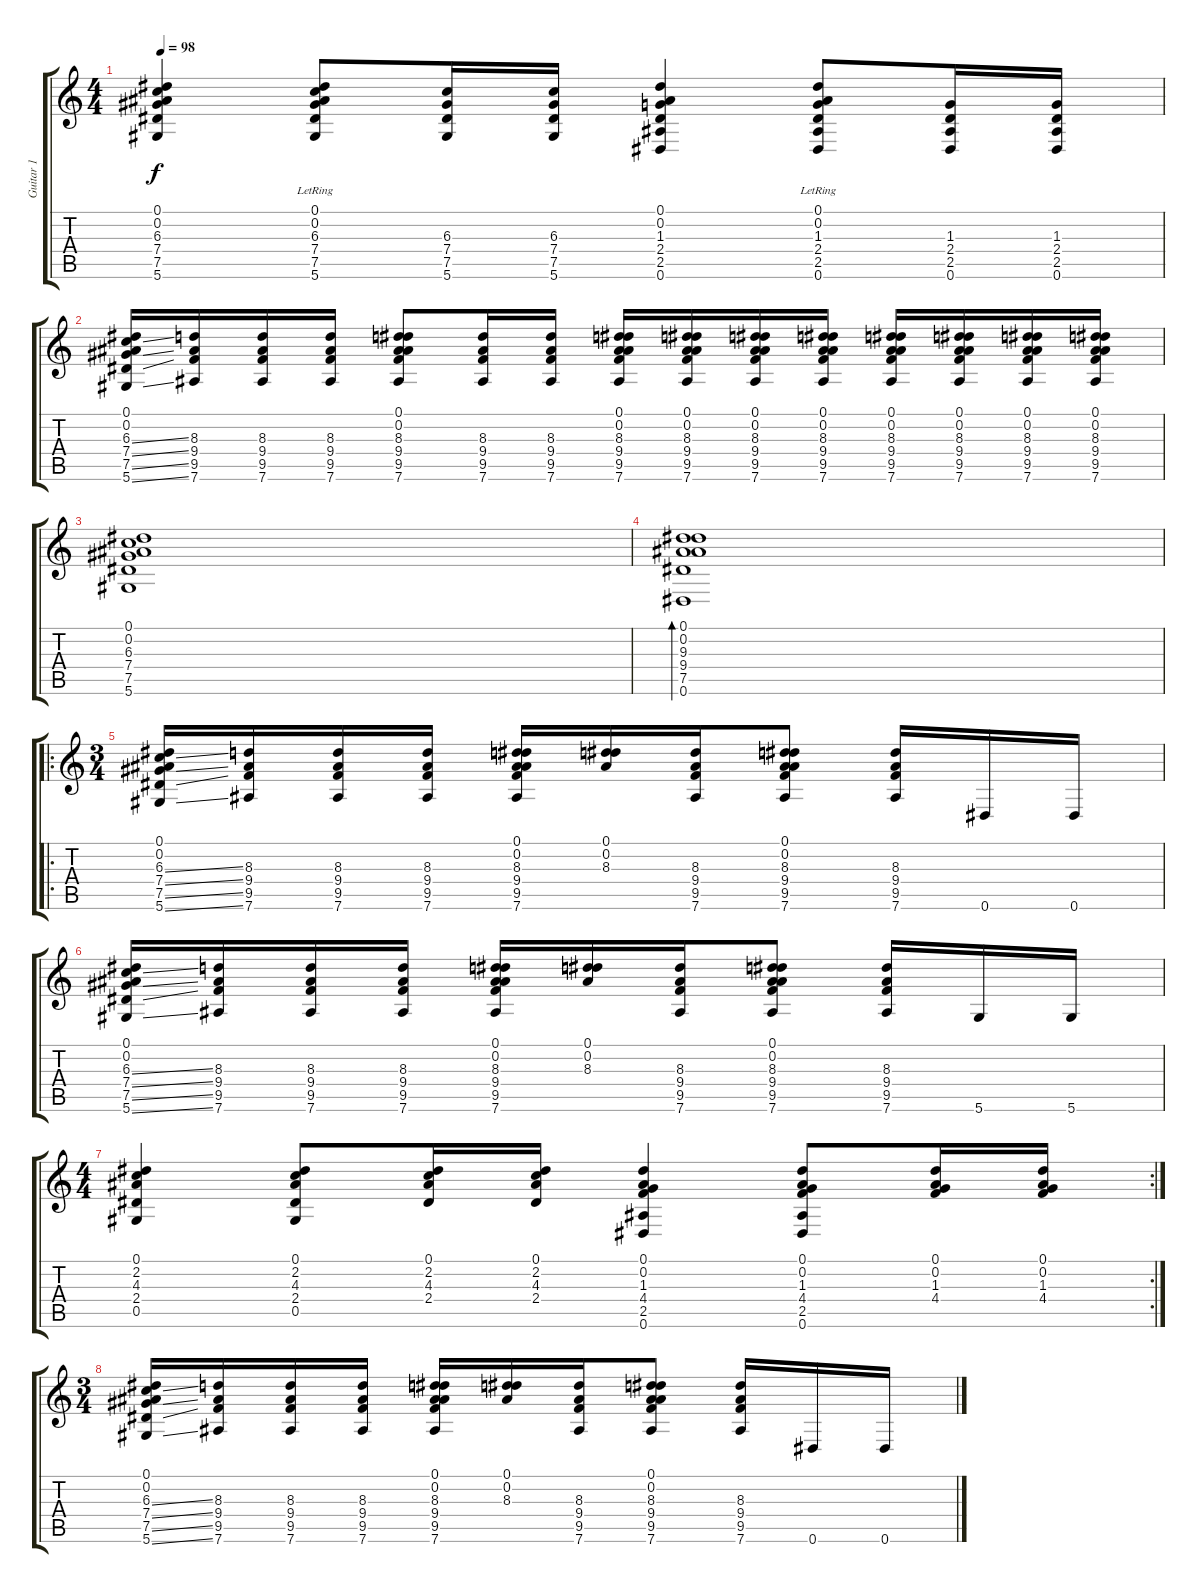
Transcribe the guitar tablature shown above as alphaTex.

\track ("Guitar 1" "Guitar 1") {instrument acousticguitarsteel}
\staff {score tabs}
\tuning (Eb4 Bb3 Gb3 Db3 Ab2 Eb2) {hide}
\ts (4 4)
\tempo 98
\clef g2
\ks c
(0.1 0.2 6.3 7.4 7.5 5.6).4{dy f} (0.1{lr} 0.2{lr} 6.3{lr} 7.4{lr} 7.5{lr} 5.6).8 (6.3 7.4 7.5 5.6).16 (6.3 7.4 7.5 5.6).16 (0.1 0.2 1.3 2.4 2.5 0.6).4 (0.1{lr} 0.2{lr} 1.3{lr} 2.4{lr} 2.5{lr} 0.6).8 (1.3 2.4 2.5 0.6).16 (1.3 2.4 2.5 0.6).16 |
(0.1 0.2 6.3{ss} 7.4{ss} 7.5{ss} 5.6{ss}).16 (8.3 9.4 9.5 7.6).16 (8.3 9.4 9.5 7.6).16 (8.3 9.4 9.5 7.6).16 (0.1 0.2 8.3 9.4 9.5 7.6).8 (8.3 9.4 9.5 7.6).16 (8.3 9.4 9.5 7.6).16 (0.1 0.2 8.3 9.4 9.5 7.6).16 (0.1 0.2 8.3 9.4 9.5 7.6).16 (0.1 0.2 8.3 9.4 9.5 7.6).16 (0.1 0.2 8.3 9.4 9.5 7.6).16 (0.1 0.2 8.3 9.4 9.5 7.6).16 (0.1 0.2 8.3 9.4 9.5 7.6).16 (0.1 0.2 8.3 9.4 9.5 7.6).16 (0.1 0.2 8.3 9.4 9.5 7.6).16 |
(0.1 0.2 6.3 7.4 7.5 5.6).1 |
(0.1 0.2 9.3 9.4 7.5 0.6).1{bd 60} |
\ro
\ts (3 4)
(0.1 0.2 6.3{ss} 7.4{ss} 7.5{ss} 5.6{ss}).16 (8.3 9.4 9.5 7.6).16 (8.3 9.4 9.5 7.6).16 (8.3 9.4 9.5 7.6).16 (0.1 0.2 8.3 9.4 9.5 7.6).16 (0.1 0.2 8.3).16 (8.3 9.4 9.5 7.6).16 (0.1 0.2 8.3 9.4 9.5 7.6).8 (8.3 9.4 9.5 7.6).16 0.6.16 0.6.16 |
(0.1 0.2 6.3{ss} 7.4{ss} 7.5{ss} 5.6{ss}).16 (8.3 9.4 9.5 7.6).16 (8.3 9.4 9.5 7.6).16 (8.3 9.4 9.5 7.6).16 (0.1 0.2 8.3 9.4 9.5 7.6).16 (0.1 0.2 8.3).16 (8.3 9.4 9.5 7.6).16 (0.1 0.2 8.3 9.4 9.5 7.6).8 (8.3 9.4 9.5 7.6).16 5.6.16 5.6.16 |
\rc 2
\ts (4 4)
(0.1 2.2 4.3 2.4 0.5).4 (0.1 2.2 4.3 2.4 0.5).8 (0.1 2.2 4.3 2.4).16 (0.1 2.2 4.3 2.4).16 (0.1 0.2 1.3 4.4 2.5 0.6).4 (0.1 0.2 1.3 4.4 2.5 0.6).8 (0.1 0.2 1.3 4.4).16 (0.1 0.2 1.3 4.4).16 |
\ts (3 4)
(0.1 0.2 6.3{ss} 7.4{ss} 7.5{ss} 5.6{ss}).16 (8.3 9.4 9.5 7.6).16 (8.3 9.4 9.5 7.6).16 (8.3 9.4 9.5 7.6).16 (0.1 0.2 8.3 9.4 9.5 7.6).16 (0.1 0.2 8.3).16 (8.3 9.4 9.5 7.6).16 (0.1 0.2 8.3 9.4 9.5 7.6).8 (8.3 9.4 9.5 7.6).16 0.6.16 0.6.16
